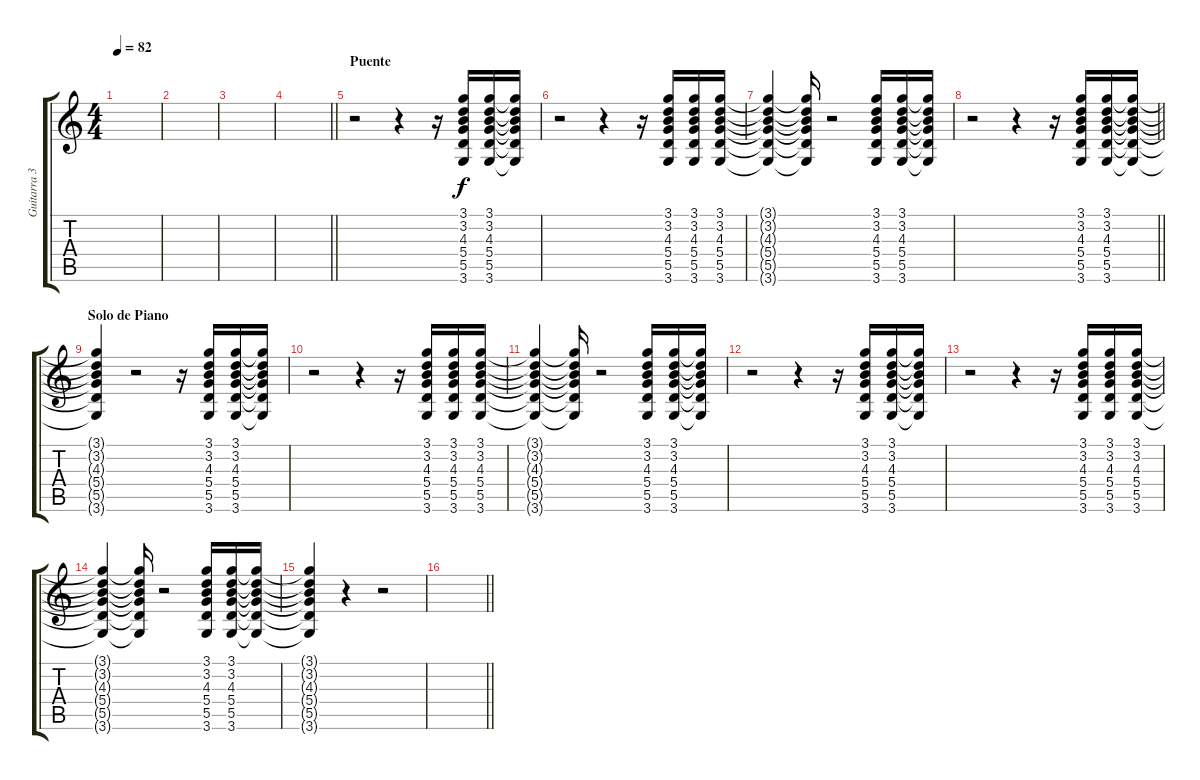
\track ("Guitarra 3" "Guitarra 3") {instrument overdrivenguitar}
\staff {score tabs}
\tuning (E4 B3 G3 D3 A2 E2) {hide}
\ts (4 4)
\tempo 82
\clef g2
\ks c
|
|
|
\barLineRight lightlight
|
\section ("" "Puente")
r.2{volume 10 instrument distortionguitar} r.4 r.16 (3.1 3.2 4.3 5.4 5.5 3.6).16 (3.1 3.2 4.3 5.4 5.5 3.6).16 (3.1{t} 3.2{t} 4.3{t} 5.4{t} 5.5{t} 3.6{t}).16 |
r.2 r.4 r.16 (3.1 3.2 4.3 5.4 5.5 3.6).16 (3.1 3.2 4.3 5.4 5.5 3.6).16 (3.1 3.2 4.3 5.4 5.5 3.6).16{volume 7} |
(3.1{t} 3.2{t} 4.3{t} 5.4{t} 5.5{t} 3.6{t}).4 (3.1{t} 3.2{t} 4.3{t} 5.4{t} 5.5{t} 3.6{t}).16 r.2 (3.1 3.2 4.3 5.4 5.5 3.6).16{volume 11} (3.1 3.2 4.3 5.4 5.5 3.6).16 (3.1{t} 3.2{t} 4.3{t} 5.4{t} 5.5{t} 3.6{t}).16 |
\barLineRight lightlight
r.2 r.4 r.16 (3.1 3.2 4.3 5.4 5.5 3.6).16 (3.1 3.2 4.3 5.4 5.5 3.6).16{volume 8} (3.1{t} 3.2{t} 4.3{t} 5.4{t} 5.5{t} 3.6{t}).16 |
\section ("" "Solo de Piano")
(3.1{t} 3.2{t} 4.3{t} 5.4{t} 5.5{t} 3.6{t}).4 r.2 r.16 (3.1 3.2 4.3 5.4 5.5 3.6).16 (3.1 3.2 4.3 5.4 5.5 3.6).16 (3.1{t} 3.2{t} 4.3{t} 5.4{t} 5.5{t} 3.6{t}).16 |
r.2 r.4 r.16 (3.1 3.2 4.3 5.4 5.5 3.6).16 (3.1 3.2 4.3 5.4 5.5 3.6).16 (3.1 3.2 4.3 5.4 5.5 3.6).16 |
(3.1{t} 3.2{t} 4.3{t} 5.4{t} 5.5{t} 3.6{t}).4 (3.1{t} 3.2{t} 4.3{t} 5.4{t} 5.5{t} 3.6{t}).16 r.2 (3.1 3.2 4.3 5.4 5.5 3.6).16 (3.1 3.2 4.3 5.4 5.5 3.6).16 (3.1{t} 3.2{t} 4.3{t} 5.4{t} 5.5{t} 3.6{t}).16 |
r.2 r.4 r.16 (3.1 3.2 4.3 5.4 5.5 3.6).16 (3.1 3.2 4.3 5.4 5.5 3.6).16 (3.1{t} 3.2{t} 4.3{t} 5.4{t} 5.5{t} 3.6{t}).16 |
r.2 r.4 r.16 (3.1 3.2 4.3 5.4 5.5 3.6).16 (3.1 3.2 4.3 5.4 5.5 3.6).16 (3.1 3.2 4.3 5.4 5.5 3.6).16 |
(3.1{t} 3.2{t} 4.3{t} 5.4{t} 5.5{t} 3.6{t}).4 (3.1{t} 3.2{t} 4.3{t} 5.4{t} 5.5{t} 3.6{t}).16 r.2 (3.1 3.2 4.3 5.4 5.5 3.6).16 (3.1 3.2 4.3 5.4 5.5 3.6).16 (3.1{t} 3.2{t} 4.3{t} 5.4{t} 5.5{t} 3.6{t}).16 |
(3.1{t} 3.2{t} 4.3{t} 5.4{t} 5.5{t} 3.6{t}).4 r.4 r.2 |
\barLineRight lightlight
